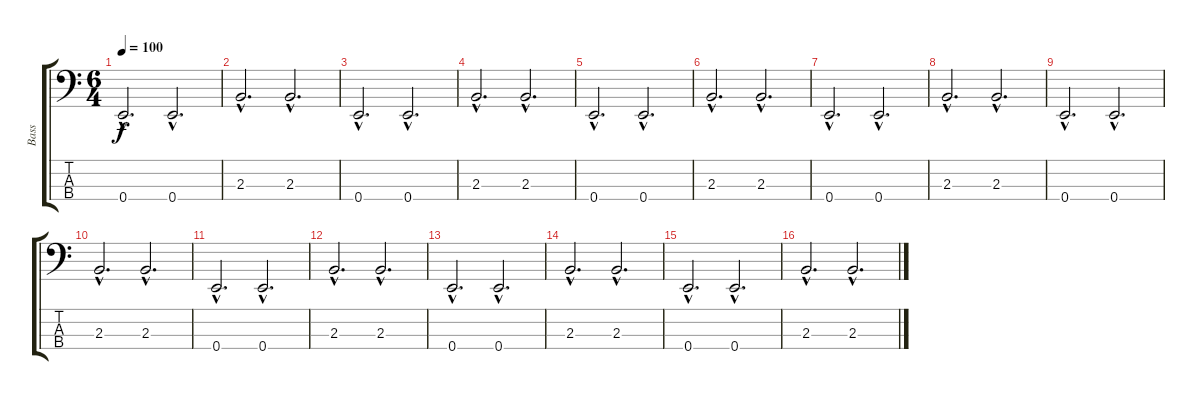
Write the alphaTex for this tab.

\track ("Bass" "Bass") {instrument electricbassfinger}
\staff {score tabs}
\tuning (G2 D2 A1 E1) {hide}
\ts (6 4)
\tempo 100
\clef f4
\ks c
0.4{hac}.2{d dy f} 0.4{hac}.2{d} |
2.3{hac}.2{d} 2.3{hac}.2{d} |
0.4{hac}.2{d} 0.4{hac}.2{d} |
2.3{hac}.2{d} 2.3{hac}.2{d} |
0.4{hac}.2{d} 0.4{hac}.2{d} |
2.3{hac}.2{d} 2.3{hac}.2{d} |
0.4{hac}.2{d} 0.4{hac}.2{d} |
2.3{hac}.2{d} 2.3{hac}.2{d} |
0.4{hac}.2{d} 0.4{hac}.2{d} |
2.3{hac}.2{d} 2.3{hac}.2{d} |
0.4{hac}.2{d} 0.4{hac}.2{d} |
2.3{hac}.2{d} 2.3{hac}.2{d} |
0.4{hac}.2{d} 0.4{hac}.2{d} |
2.3{hac}.2{d} 2.3{hac}.2{d} |
0.4{hac}.2{d} 0.4{hac}.2{d} |
2.3{hac}.2{d} 2.3{hac}.2{d}
